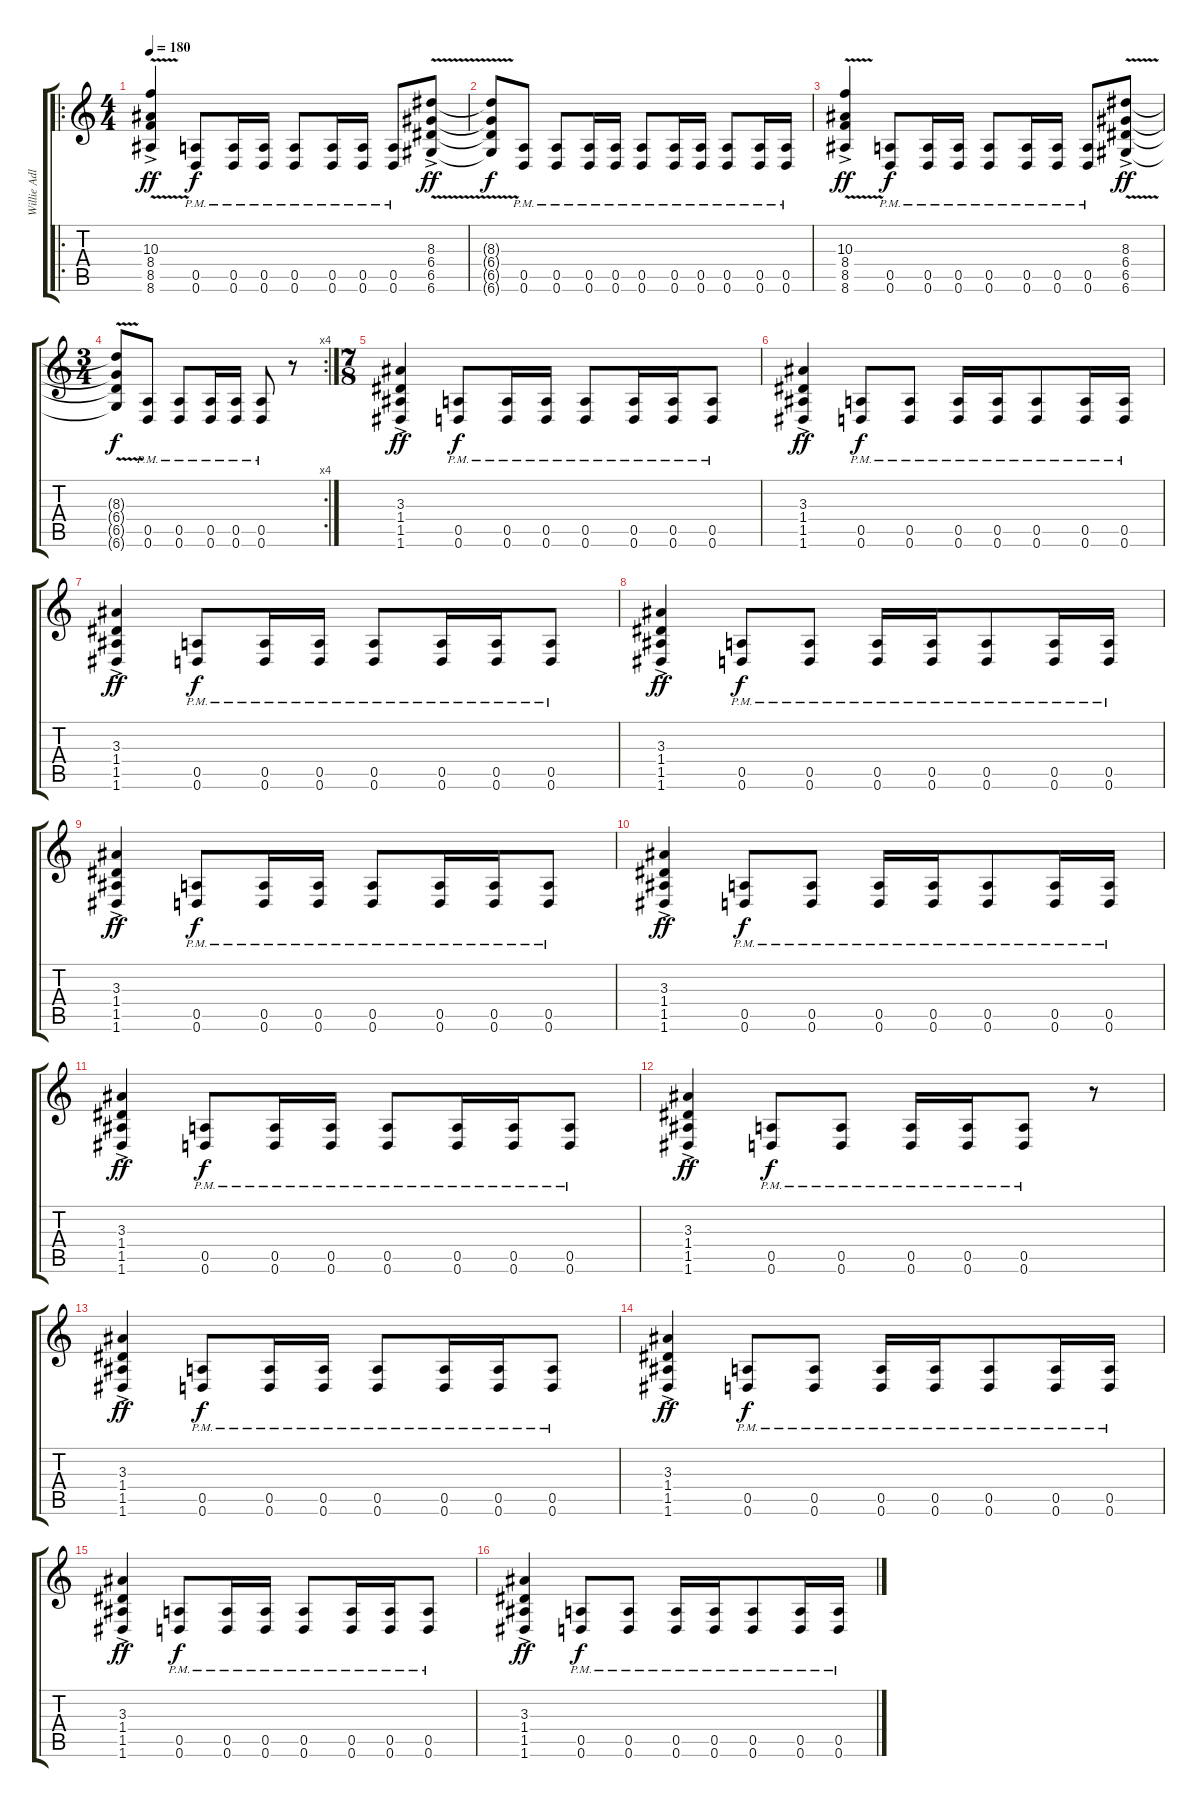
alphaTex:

\track ("Willie Adler" "Willie Adl") {instrument distortionguitar}
\staff {score tabs}
\tuning (D4 B3 G3 D3 A2 D2) {hide}
\ro
\ts (4 4)
\tempo 180
\clef g2
\ks c
(10.3{v ac} 8.4{v ac} 8.5{v ac} 8.6{v ac}).4{dy ff instrument distortionguitar} (0.5{pm} 0.6{pm}).8{dy f} (0.5{pm} 0.6{pm}).16 (0.5{pm} 0.6{pm}).16 (0.5{pm} 0.6{pm}).8 (0.5{pm} 0.6{pm}).16 (0.5{pm} 0.6{pm}).16 (0.5{pm} 0.6{pm}).8 (8.3{v ac} 6.4{v ac} 6.5{v ac} 6.6{v ac}).8{dy ff} |
(8.3{v t} 6.4{v t} 6.5{v t} 6.6{v t}).8{dy f} (0.5{pm} 0.6{pm}).8 (0.5{pm} 0.6{pm}).8 (0.5{pm} 0.6{pm}).16 (0.5{pm} 0.6{pm}).16 (0.5{pm} 0.6{pm}).8 (0.5{pm} 0.6{pm}).16 (0.5{pm} 0.6{pm}).16 (0.5{pm} 0.6{pm}).8 (0.5{pm} 0.6{pm}).16 (0.5{pm} 0.6{pm}).16 |
(10.3{v ac} 8.4{v ac} 8.5{v ac} 8.6{v ac}).4{dy ff} (0.5{pm} 0.6{pm}).8{dy f} (0.5{pm} 0.6{pm}).16 (0.5{pm} 0.6{pm}).16 (0.5{pm} 0.6{pm}).8 (0.5{pm} 0.6{pm}).16 (0.5{pm} 0.6{pm}).16 (0.5{pm} 0.6{pm}).8 (8.3{v ac} 6.4{v ac} 6.5{v ac} 6.6{v ac}).8{dy ff} |
\rc 4
\ts (3 4)
(8.3{v t} 6.4{v t} 6.5{v t} 6.6{v t}).8{dy f} (0.5{pm} 0.6{pm}).8 (0.5{pm} 0.6{pm}).8 (0.5{pm} 0.6{pm}).16 (0.5{pm} 0.6{pm}).16 (0.5{pm} 0.6{pm}).8 r.8 |
\ts (7 8)
(3.3{ac} 1.4{ac} 1.5{ac} 1.6{ac}).4{dy ff} (0.5{pm} 0.6{pm}).8{dy f} (0.5{pm} 0.6{pm}).16 (0.5{pm} 0.6{pm}).16 (0.5{pm} 0.6{pm}).8 (0.5{pm} 0.6{pm}).16 (0.5{pm} 0.6{pm}).16 (0.5{pm} 0.6{pm}).8 |
(3.3{ac} 1.4{ac} 1.5{ac} 1.6{ac}).4{dy ff} (0.5{pm} 0.6{pm}).8{dy f} (0.5{pm} 0.6{pm}).8 (0.5{pm} 0.6{pm}).16 (0.5{pm} 0.6{pm}).16 (0.5{pm} 0.6{pm}).8 (0.5{pm} 0.6{pm}).16 (0.5{pm} 0.6{pm}).16 |
(3.3{ac} 1.4{ac} 1.5{ac} 1.6{ac}).4{dy ff} (0.5{pm} 0.6{pm}).8{dy f} (0.5{pm} 0.6{pm}).16 (0.5{pm} 0.6{pm}).16 (0.5{pm} 0.6{pm}).8 (0.5{pm} 0.6{pm}).16 (0.5{pm} 0.6{pm}).16 (0.5{pm} 0.6{pm}).8 |
(3.3{ac} 1.4{ac} 1.5{ac} 1.6{ac}).4{dy ff} (0.5{pm} 0.6{pm}).8{dy f} (0.5{pm} 0.6{pm}).8 (0.5{pm} 0.6{pm}).16 (0.5{pm} 0.6{pm}).16 (0.5{pm} 0.6{pm}).8 (0.5{pm} 0.6{pm}).16 (0.5{pm} 0.6{pm}).16 |
(3.3{ac} 1.4{ac} 1.5{ac} 1.6{ac}).4{dy ff} (0.5{pm} 0.6{pm}).8{dy f} (0.5{pm} 0.6{pm}).16 (0.5{pm} 0.6{pm}).16 (0.5{pm} 0.6{pm}).8 (0.5{pm} 0.6{pm}).16 (0.5{pm} 0.6{pm}).16 (0.5{pm} 0.6{pm}).8 |
(3.3{ac} 1.4{ac} 1.5{ac} 1.6{ac}).4{dy ff} (0.5{pm} 0.6{pm}).8{dy f} (0.5{pm} 0.6{pm}).8 (0.5{pm} 0.6{pm}).16 (0.5{pm} 0.6{pm}).16 (0.5{pm} 0.6{pm}).8 (0.5{pm} 0.6{pm}).16 (0.5{pm} 0.6{pm}).16 |
(3.3{ac} 1.4{ac} 1.5{ac} 1.6{ac}).4{dy ff} (0.5{pm} 0.6{pm}).8{dy f} (0.5{pm} 0.6{pm}).16 (0.5{pm} 0.6{pm}).16 (0.5{pm} 0.6{pm}).8 (0.5{pm} 0.6{pm}).16 (0.5{pm} 0.6{pm}).16 (0.5{pm} 0.6{pm}).8 |
(3.3{ac} 1.4{ac} 1.5{ac} 1.6{ac}).4{dy ff} (0.5{pm} 0.6{pm}).8{dy f} (0.5{pm} 0.6{pm}).8 (0.5{pm} 0.6{pm}).16 (0.5{pm} 0.6{pm}).16 (0.5{pm} 0.6{pm}).8 r.8 |
(3.3{ac} 1.4{ac} 1.5{ac} 1.6{ac}).4{dy ff} (0.5{pm} 0.6{pm}).8{dy f} (0.5{pm} 0.6{pm}).16 (0.5{pm} 0.6{pm}).16 (0.5{pm} 0.6{pm}).8 (0.5{pm} 0.6{pm}).16 (0.5{pm} 0.6{pm}).16 (0.5{pm} 0.6{pm}).8 |
(3.3{ac} 1.4{ac} 1.5{ac} 1.6{ac}).4{dy ff} (0.5{pm} 0.6{pm}).8{dy f} (0.5{pm} 0.6{pm}).8 (0.5{pm} 0.6{pm}).16 (0.5{pm} 0.6{pm}).16 (0.5{pm} 0.6{pm}).8 (0.5{pm} 0.6{pm}).16 (0.5{pm} 0.6{pm}).16 |
(3.3{ac} 1.4{ac} 1.5{ac} 1.6{ac}).4{dy ff} (0.5{pm} 0.6{pm}).8{dy f} (0.5{pm} 0.6{pm}).16 (0.5{pm} 0.6{pm}).16 (0.5{pm} 0.6{pm}).8 (0.5{pm} 0.6{pm}).16 (0.5{pm} 0.6{pm}).16 (0.5{pm} 0.6{pm}).8 |
(3.3{ac} 1.4{ac} 1.5{ac} 1.6{ac}).4{dy ff} (0.5{pm} 0.6{pm}).8{dy f} (0.5{pm} 0.6{pm}).8 (0.5{pm} 0.6{pm}).16 (0.5{pm} 0.6{pm}).16 (0.5{pm} 0.6{pm}).8 (0.5{pm} 0.6{pm}).16 (0.5{pm} 0.6{pm}).16
